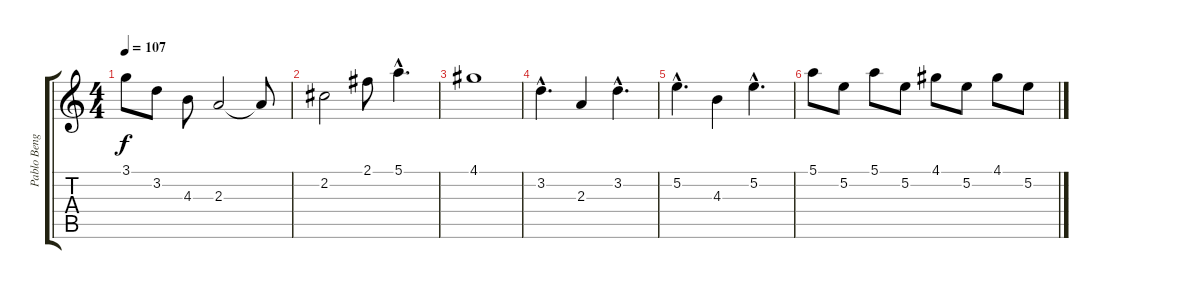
\track ("Pablo Bengas" "Pablo Beng") {instrument electricguitarclean}
\staff {score tabs}
\tuning (E4 B3 G3 D3 A2 E2) {hide}
\ts (4 4)
\tempo 107
\clef g2
\ks c
3.1.8{dy f} 3.2.8 4.3.8 2.3.2 2.3{t}.8 |
2.2.2 2.1.8 5.1{hac}.4{d} |
4.1.1 |
3.2{hac}.4{d} 2.3.4 3.2{hac}.4{d} |
5.2{hac}.4{d} 4.3.4 5.2{hac}.4{d} |
5.1.8 5.2.8 5.1.8 5.2.8 4.1.8 5.2.8 4.1.8 5.2.8
